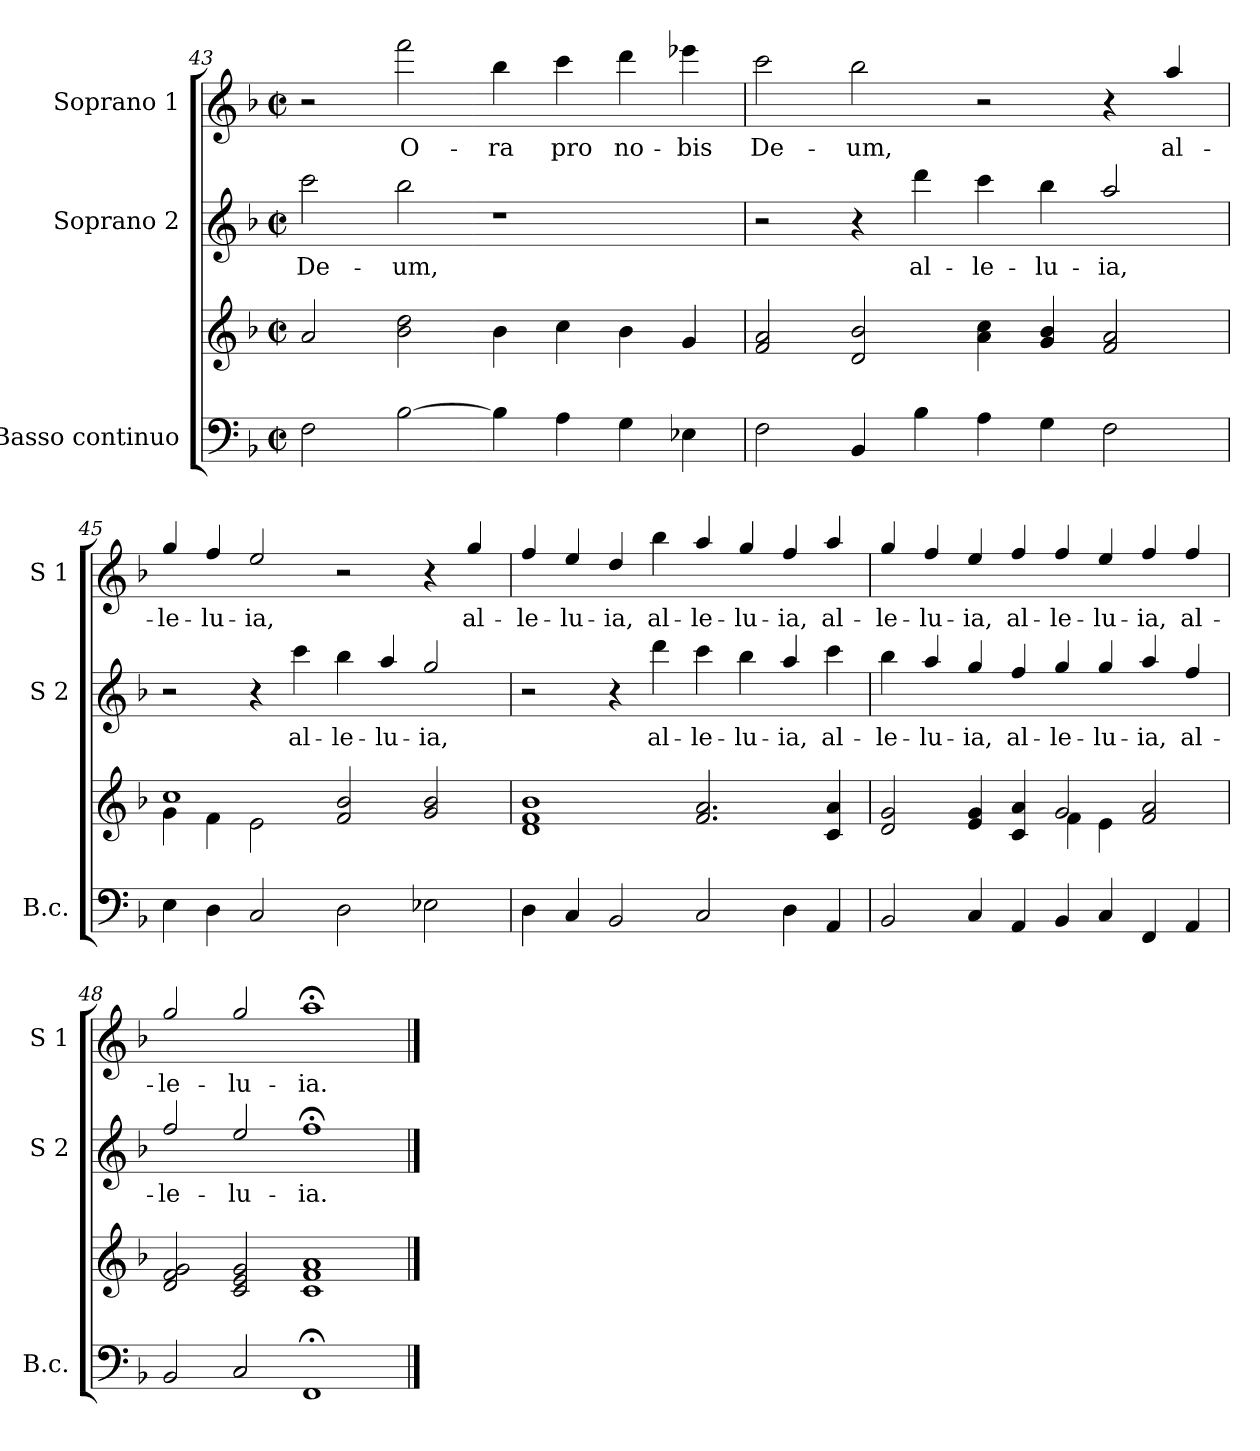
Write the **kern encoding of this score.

**kern	**kern	**kern	**text	**kern	**text
*part3	*part3	*part2	*part2	*part1	*part1
*staff4	*staff3	*staff2	*staff2	*staff1	*staff1
*I"Basso continuo	*	*I"Soprano 2	*	*I"Soprano 1	*
*I'B.c.	*	*I'S 2	*	*I'S 1	*
*clefF4	*clefG2	*clefG2	*	*clefG2	*
*	*	*ITrd7c12	*	*ITrd7c12	*
*k[b-]	*k[b-]	*k[b-]	*	*k[b-]	*
*F:	*F:	*F:	*	*F:	*
*M2/2	*M2/2	*M2/2	*	*M2/2	*
*met(c|)	*met(c|)	*met(c|)	*	*met(c|)	*
=43	=43	=43	=43	=43	=43
!	!	!	!LO:LY:b	!	!
2F\	2a/	2cc\	De-	2r	.
!	!	!	!LO:LY:b	!	!
!	!	!	!	!	!LO:LY:b
[2B-\	2b-\ 2dd\	2b-\	-um,	2ff\	O-
!	!	!	!	!	!LO:LY:b
4B-\]	4b-\	1r	.	4b-\	-ra
!	!	!	!	!	!LO:LY:b
4A\	4cc\	.	.	4cc\	pro
!	!	!	!	!	!LO:LY:b
4G\	4b-\	.	.	4dd\	no-
!	!	!	!	!	!LO:LY:b
4E-X\	4g/	.	.	4ee-X\	-bis
=44	=44	=44	=44	=44	=44
!	!	!	!	!	!LO:LY:b
2F\	2f/ 2a/	2r	.	2cc\	De-
!	!	!	!	!	!LO:LY:b
4BB-/	2d/ 2b-/	4r	.	2b-\	-um,
!	!	!	!LO:LY:b	!	!
4B-\	.	4dd\	al-	.	.
!	!	!	!LO:LY:b	!	!
4A\	4a\ 4cc\	4cc\	-le-	2r	.
!	!	!	!LO:LY:b	!	!
4G\	4g/ 4b-/	4b-\	-lu-	.	.
!	!	!	!LO:LY:b	!	!
2F\	2f/ 2a/	2a/	-ia,	4r	.
!	!	!	!	!	!LO:LY:b
.	.	.	.	4a/	al-
=45	=45	=45	=45	=45	=45
*	*^	*	*	*	*
!	!	!	!	!	!	!LO:LY:b
4E\	1cc	4g\	2r	.	4g/	-le-
!	!	!	!	!	!	!LO:LY:b
4D\	.	4f\	.	.	4f/	-lu-
!	!	!	!	!	!	!LO:LY:b
2C/	.	2e\	4r	.	2e/	-ia,
!	!	!	!	!LO:LY:b	!	!
.	.	.	4cc\	al-	.	.
!	!	!	!	!LO:LY:b	!	!
2D\	2f/ 2b-/	1ryy	4b-\	-le-	2r	.
!	!	!	!	!LO:LY:b	!	!
.	.	.	4a/	-lu-	.	.
!	!	!	!	!LO:LY:b	!	!
2E-X\	2g/ 2b-/	.	2g/	-ia,	4r	.
!	!	!	!	!	!	!LO:LY:b
.	.	.	.	.	4g/	al-
*	*v	*v	*	*	*	*
!!LO:PB:g=z
=46	=46	=46	=46	=46	=46
!	!	!	!	!	!LO:LY:b
4D\	1d 1f 1b-	2r	.	4f/	-le-
!	!	!	!	!	!LO:LY:b
4C/	.	.	.	4e/	-lu-
!	!	!	!	!	!LO:LY:b
2BB-/	.	4r	.	4d/	-ia,
!	!	!	!LO:LY:b	!	!
!	!	!	!	!	!LO:LY:b
.	.	4dd\	al-	4b-\	al-
!	!	!	!LO:LY:b	!	!
!	!	!	!	!	!LO:LY:b
2C/	2.f/ 2.a/	4cc\	-le-	4a/	-le-
!	!	!	!LO:LY:b	!	!
!	!	!	!	!	!LO:LY:b
.	.	4b-\	-lu-	4g/	-lu-
!	!	!	!LO:LY:b	!	!
!	!	!	!	!	!LO:LY:b
4D\	.	4a/	-ia,	4f/	-ia,
!	!	!	!LO:LY:b	!	!
!	!	!	!	!	!LO:LY:b
4AA/	4c/ 4a/	4cc\	al-	4a/	al-
=47	=47	=47	=47	=47	=47
*	*^	*	*	*	*
!	!	!	!	!LO:LY:b	!	!
!	!	!	!	!	!	!LO:LY:b
2BB-/	2d/ 2g/	1ryy	4b-\	-le-	4g/	-le-
!	!	!	!	!LO:LY:b	!	!
!	!	!	!	!	!	!LO:LY:b
.	.	.	4a/	-lu-	4f/	-lu-
!	!	!	!	!LO:LY:b	!	!
!	!	!	!	!	!	!LO:LY:b
4C/	4e/ 4g/	.	4g/	-ia,	4e/	-ia,
!	!	!	!	!LO:LY:b	!	!
!	!	!	!	!	!	!LO:LY:b
4AA/	4c/ 4a/	.	4f/	al-	4f/	al-
!	!	!	!	!LO:LY:b	!	!
!	!	!	!	!	!	!LO:LY:b
4BB-/	2g/	4f\	4g/	-le-	4f/	-le-
!	!	!	!	!LO:LY:b	!	!
!	!	!	!	!	!	!LO:LY:b
4C/	.	4e\	4g/	-lu-	4e/	-lu-
!	!	!	!	!LO:LY:b	!	!
!	!	!	!	!	!	!LO:LY:b
4FF/	2f/ 2a/	2ryy	4a/	-ia,	4f/	-ia,
!	!	!	!	!LO:LY:b	!	!
!	!	!	!	!	!	!LO:LY:b
4AA/	.	.	4f/	al-	4f/	al-
*	*v	*v	*	*	*	*
=48	=48	=48	=48	=48	=48
!	!	!	!LO:LY:b	!	!
!	!	!	!	!	!LO:LY:b
2BB-/	2d/ 2f/ 2g/	2f/	-le-	2g/	-le-
!	!	!	!LO:LY:b	!	!
!	!	!	!	!	!LO:LY:b
2C/	2c/ 2e/ 2g/	2e/	-lu-	2g/	-lu-
!	!	!	!LO:LY:b	!	!
!	!	!	!	!	!LO:LY:b
1FF;<	1c 1f 1a	1f;<	-ia.	1a;<	-ia.
==	==	==	==	==	==
*-	*-	*-	*-	*-	*-
